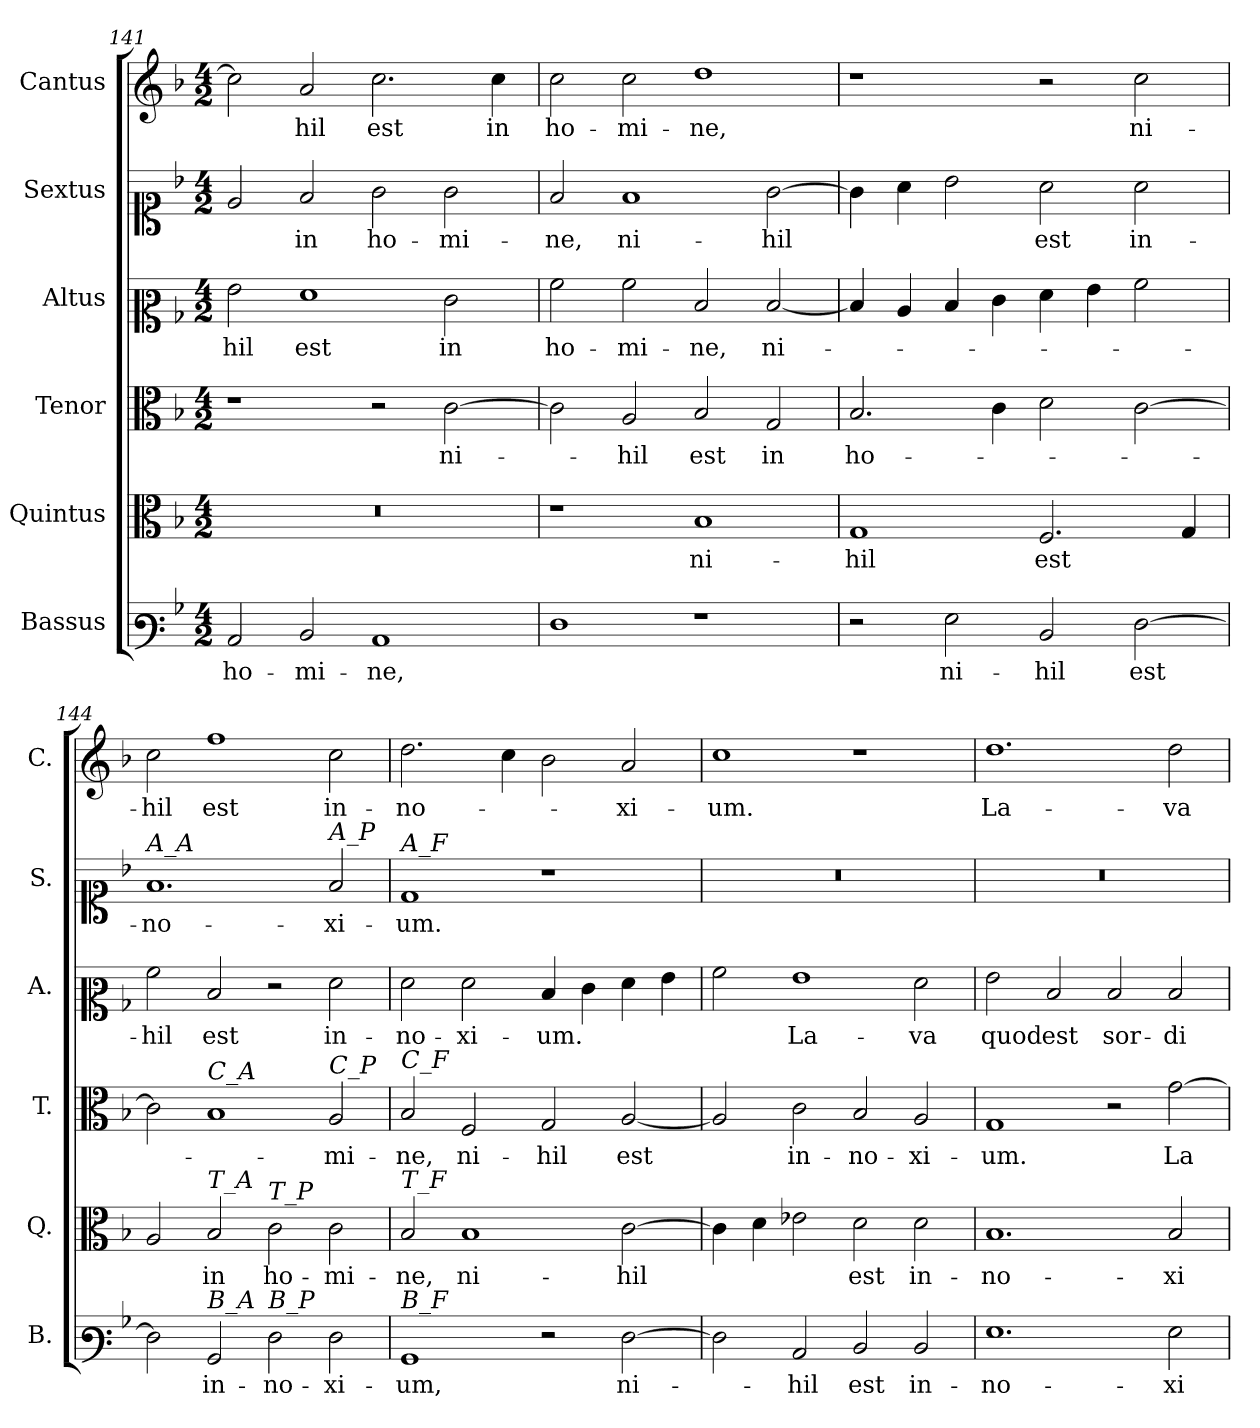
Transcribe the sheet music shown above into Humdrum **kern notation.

**kern	**text	**kern	**text	**kern	**text	**kern	**text	**kern	**text	**kern	**text
*part6	*part6	*part5	*part5	*part4	*part4	*part3	*part3	*part2	*part2	*part1	*part1
*staff6	*staff6	*staff5	*staff5	*staff4	*staff4	*staff3	*staff3	*staff2	*staff2	*staff1	*staff1
*I"Bassus	*	*I"Quintus	*	*I"Tenor	*	*I"Altus	*	*I"Sextus	*	*I"Cantus	*
*I'B.	*	*I'Q.	*	*I'T.	*	*I'A.	*	*I'S.	*	*I'C.	*
*clefF3	*	*clefC3	*	*clefC3	*	*clefC2	*	*clefC1	*	*clefG2	*
*k[b-]	*	*k[b-]	*	*k[b-]	*	*k[b-]	*	*k[b-]	*	*k[b-]	*
*M4/2	*	*M4/2	*	*M4/2	*	*M4/2	*	*M4/2	*	*M4/2	*
=141	=141	=141	=141	=141	=141	=141	=141	=141	=141	=141	=141
!	!LO:LY:b	!	!	!	!	!	!LO:LY:b	!	!	!	!
2C/	ho-	0r	.	1r	.	2g\	-hil	2e/	.	2cc\]	.
!	!LO:LY:b	!	!	!	!	!	!LO:LY:b	!	!LO:LY:b	!	!LO:LY:b
2D/	-mi-	.	.	.	.	1f	est	2f/	in	2a/	-hil
!	!LO:LY:b	!	!	!	!	!	!	!	!LO:LY:b	!	!LO:LY:b
1C	-ne,	.	.	2r	.	.	.	2g\	ho-	2.cc\	est
!	!	!	!	!	!LO:LY:b	!	!LO:LY:b	!	!LO:LY:b	!	!
.	.	.	.	[2c\	ni-	2e\	in	2g\	-mi-	.	.
!	!	!	!	!	!	!	!	!	!	!	!LO:LY:b
.	.	.	.	.	.	.	.	.	.	4cc\	in
=142	=142	=142	=142	=142	=142	=142	=142	=142	=142	=142	=142
!	!	!	!	!	!	!	!LO:LY:b	!	!LO:LY:b	!	!LO:LY:b
1F	.	1r	.	2c\]	.	2a\	ho-	2f/	-ne,	2cc\	ho-
!	!	!	!	!	!LO:LY:b	!	!LO:LY:b	!	!LO:LY:b	!	!LO:LY:b
.	.	.	.	2A/	-hil	2a\	-mi-	1f	ni-	2cc\	-mi-
!	!	!	!LO:LY:b	!	!LO:LY:b	!	!LO:LY:b	!	!	!	!LO:LY:b
1r	.	1B-	ni-	2B-/	est	2d/	-ne,	.	.	1dd	-ne,
!	!	!	!	!	!LO:LY:b	!	!LO:LY:b	!	!LO:LY:b	!	!
.	.	.	.	2G/	in	[2d/	ni-	[2g\	-hil	.	.
=143	=143	=143	=143	=143	=143	=143	=143	=143	=143	=143	=143
!	!	!	!LO:LY:b	!	!LO:LY:b	!	!	!	!	!	!
2r	.	1G	-hil	2.B-/	ho-	4d/]	.	4g\]	.	1r	.
.	.	.	.	.	.	4c/	.	4a\	.	.	.
!	!LO:LY:b	!	!	!	!	!	!	!	!	!	!
2G\	ni-	.	.	.	.	4d/	.	2b-\	.	.	.
.	.	.	.	4c\	.	4e\	.	.	.	.	.
!	!LO:LY:b	!	!LO:LY:b	!	!	!	!	!	!LO:LY:b	!	!
2D/	-hil	2.F/	est	2d\	.	4f\	.	2a\	est	2r	.
.	.	.	.	.	.	4g\	.	.	.	.	.
!	!LO:LY:b	!	!	!	!	!	!	!	!LO:LY:b	!	!LO:LY:b
[2F\	est	.	.	[2c\	.	2a\	.	2a\	in-	2cc\	ni-
.	.	4G/	.	.	.	.	.	.	.	.	.
=144	=144	=144	=144	=144	=144	=144	=144	=144	=144	=144	=144
!	!	!	!	!	!	!	!	!LO:TX:a:i:t=A_A	!	!	!
!	!	!	!	!	!	!	!LO:LY:b	!	!LO:LY:b	!	!LO:LY:b
2F\]	.	2A/	.	2c\]	.	2a\	-hil	1.f	-no-	2cc\	-hil
!	!	!	!	!LO:TX:a:i:t=C_A	!	!	!	!	!	!	!
!	!	!LO:TX:a:i:t=T_A	!	!	!	!	!	!	!	!	!
!LO:TX:a:i:t=B_A	!	!	!	!	!	!	!	!	!	!	!
!	!LO:LY:b	!	!LO:LY:b	!	!	!	!LO:LY:b	!	!	!	!LO:LY:b
2BB-/	in-	2B-/	in	1B-	.	2d/	est	.	.	1ff	est
!	!	!LO:TX:a:i:t=T_P	!	!	!	!	!	!	!	!	!
!LO:TX:a:i:t=B_P	!	!	!	!	!	!	!	!	!	!	!
!	!LO:LY:b	!	!LO:LY:b	!	!	!	!	!	!	!	!
2F\	-no-	2c\	ho-	.	.	2r	.	.	.	.	.
!	!	!	!	!	!	!	!	!LO:TX:a:i:t=A_P	!	!	!
!	!	!	!	!LO:TX:a:i:t=C_P	!	!	!	!	!	!	!
!	!LO:LY:b	!	!LO:LY:b	!	!LO:LY:b	!	!LO:LY:b	!	!LO:LY:b	!	!LO:LY:b
2F\	-xi-	2c\	-mi-	2A/	-mi-	2f\	in-	2f/	-xi-	2cc\	in-
=145	=145	=145	=145	=145	=145	=145	=145	=145	=145	=145	=145
!	!	!	!	!	!	!	!	!LO:TX:a:i:t=A_F	!	!	!
!	!	!	!	!LO:TX:a:i:t=C_F	!	!	!	!	!	!	!
!	!	!LO:TX:a:i:t=T_F	!	!	!	!	!	!	!	!	!
!LO:TX:a:i:t=B_F	!	!	!	!	!	!	!	!	!	!	!
!	!LO:LY:b	!	!LO:LY:b	!	!LO:LY:b	!	!LO:LY:b	!	!LO:LY:b	!	!LO:LY:b
1BB-	-um,	2B-/	-ne,	2B-/	-ne,	2f\	-no-	1d	-um.	2.dd\	-no-
!	!	!	!LO:LY:b	!	!LO:LY:b	!	!LO:LY:b	!	!	!	!
.	.	1B-	ni-	2F/	ni-	2f\	-xi-	.	.	.	.
.	.	.	.	.	.	.	.	.	.	4cc\	.
!	!	!	!	!	!LO:LY:b	!	!LO:LY:b	!	!	!	!
2r	.	.	.	2G/	-hil	4d/	-um.	1r	.	2b-\	.
.	.	.	.	.	.	4e\	.	.	.	.	.
!	!LO:LY:b	!	!LO:LY:b	!	!LO:LY:b	!	!	!	!	!	!LO:LY:b
[2F\	ni-	[2c\	-hil	[2A/	est	4f\	.	.	.	2a/	-xi-
.	.	.	.	.	.	4g\	.	.	.	.	.
=146	=146	=146	=146	=146	=146	=146	=146	=146	=146	=146	=146
!	!	!	!	!	!	!	!	!	!	!	!LO:LY:b
2F\]	.	4c\]	.	2A/]	.	2a\	.	0r	.	1cc	-um.
.	.	4d\	.	.	.	.	.	.	.	.	.
!	!LO:LY:b	!	!	!	!LO:LY:b	!	!LO:LY:b	!	!	!	!
2C/	-hil	2e-X\	.	2c\	in-	1g	La-	.	.	.	.
!	!LO:LY:b	!	!LO:LY:b	!	!LO:LY:b	!	!	!	!	!	!
2D/	est	2d\	est	2B-/	-no-	.	.	.	.	1r	.
!	!LO:LY:b	!	!LO:LY:b	!	!LO:LY:b	!	!LO:LY:b	!	!	!	!
2D/	in-	2d\	in-	2A/	-xi-	2f\	-va	.	.	.	.
=147	=147	=147	=147	=147	=147	=147	=147	=147	=147	=147	=147
!	!LO:LY:b	!	!LO:LY:b	!	!LO:LY:b	!	!LO:LY:b	!	!	!	!LO:LY:b
1.G	-no-	1.B-	-no-	1G	-um.	2g\	quod	0r	.	1.dd	La-
!	!	!	!	!	!	!	!LO:LY:b	!	!	!	!
.	.	.	.	.	.	2d/	est	.	.	.	.
!	!	!	!	!	!	!	!LO:LY:b	!	!	!	!
.	.	.	.	2r	.	2d/	sor-	.	.	.	.
!	!LO:LY:b	!	!LO:LY:b	!	!LO:LY:b	!	!LO:LY:b	!	!	!	!LO:LY:b
2G\	-xi-	2B-/	-xi-	[2g\	La-	2d/	-di-	.	.	2dd\	-va
=	=	=	=	=	=	=	=	=	=	=	=
*-	*-	*-	*-	*-	*-	*-	*-	*-	*-	*-	*-
